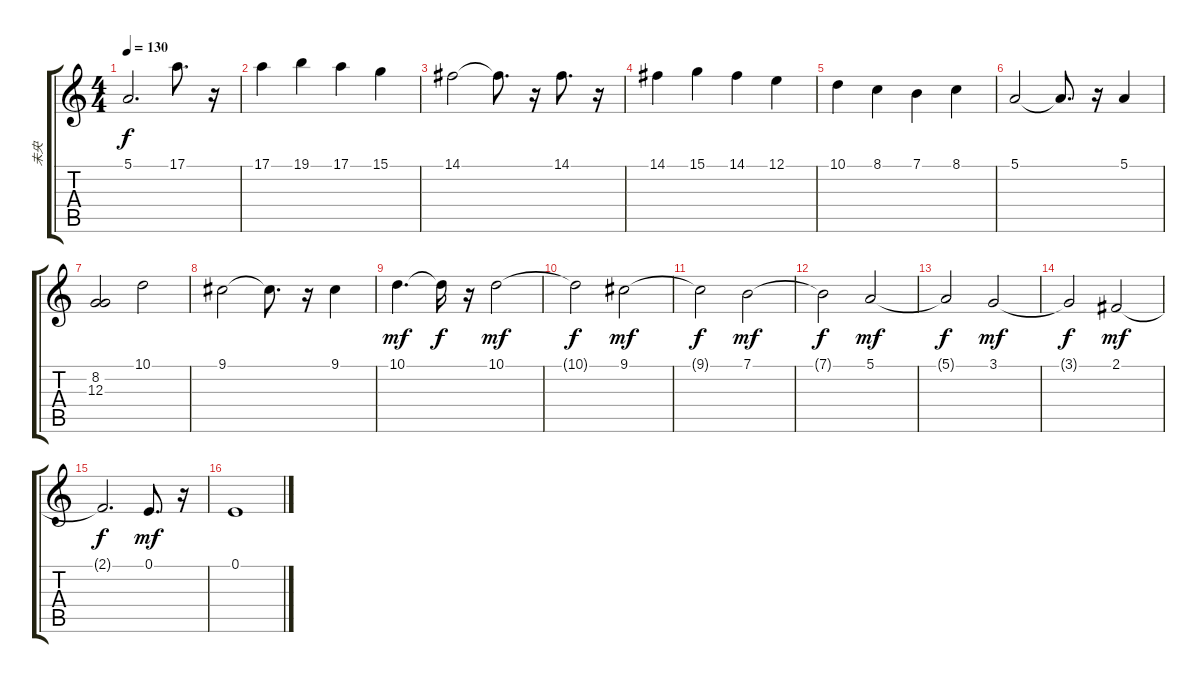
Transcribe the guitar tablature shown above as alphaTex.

\track ("未央" "未央") {instrument churchorgan}
\staff {score tabs}
\tuning (E4 B3 G3 D3 A2 E2) {hide}
\ts (4 4)
\tempo 130
\clef g2
\ks c
5.1.2{d dy f} 17.1.8{d} r.16 |
17.1.4 19.1.4 17.1.4 15.1.4 |
14.1.2 14.1{t}.8{d} r.16 14.1.8{d} r.16 |
14.1.4 15.1.4 14.1.4 12.1.4 |
10.1.4 8.1.4 7.1.4 8.1.4 |
5.1.2 5.1{t}.8{d} r.16 5.1.4 |
(8.2 12.3).2 10.1.2 |
9.1.2 9.1{t}.8{d} r.16 9.1.4 |
10.1.4{d dy mf} 10.1{t}.16{dy f} r.16 10.1.2{dy mf} |
10.1{t}.2{dy f} 9.1.2{dy mf} |
9.1{t}.2{dy f} 7.1.2{dy mf} |
7.1{t}.2{dy f} 5.1.2{dy mf} |
5.1{t}.2{dy f} 3.1.2{dy mf} |
3.1{t}.2{dy f} 2.1.2{dy mf} |
2.1{t}.2{d dy f} 0.1.8{d dy mf} r.16 |
0.1.1
